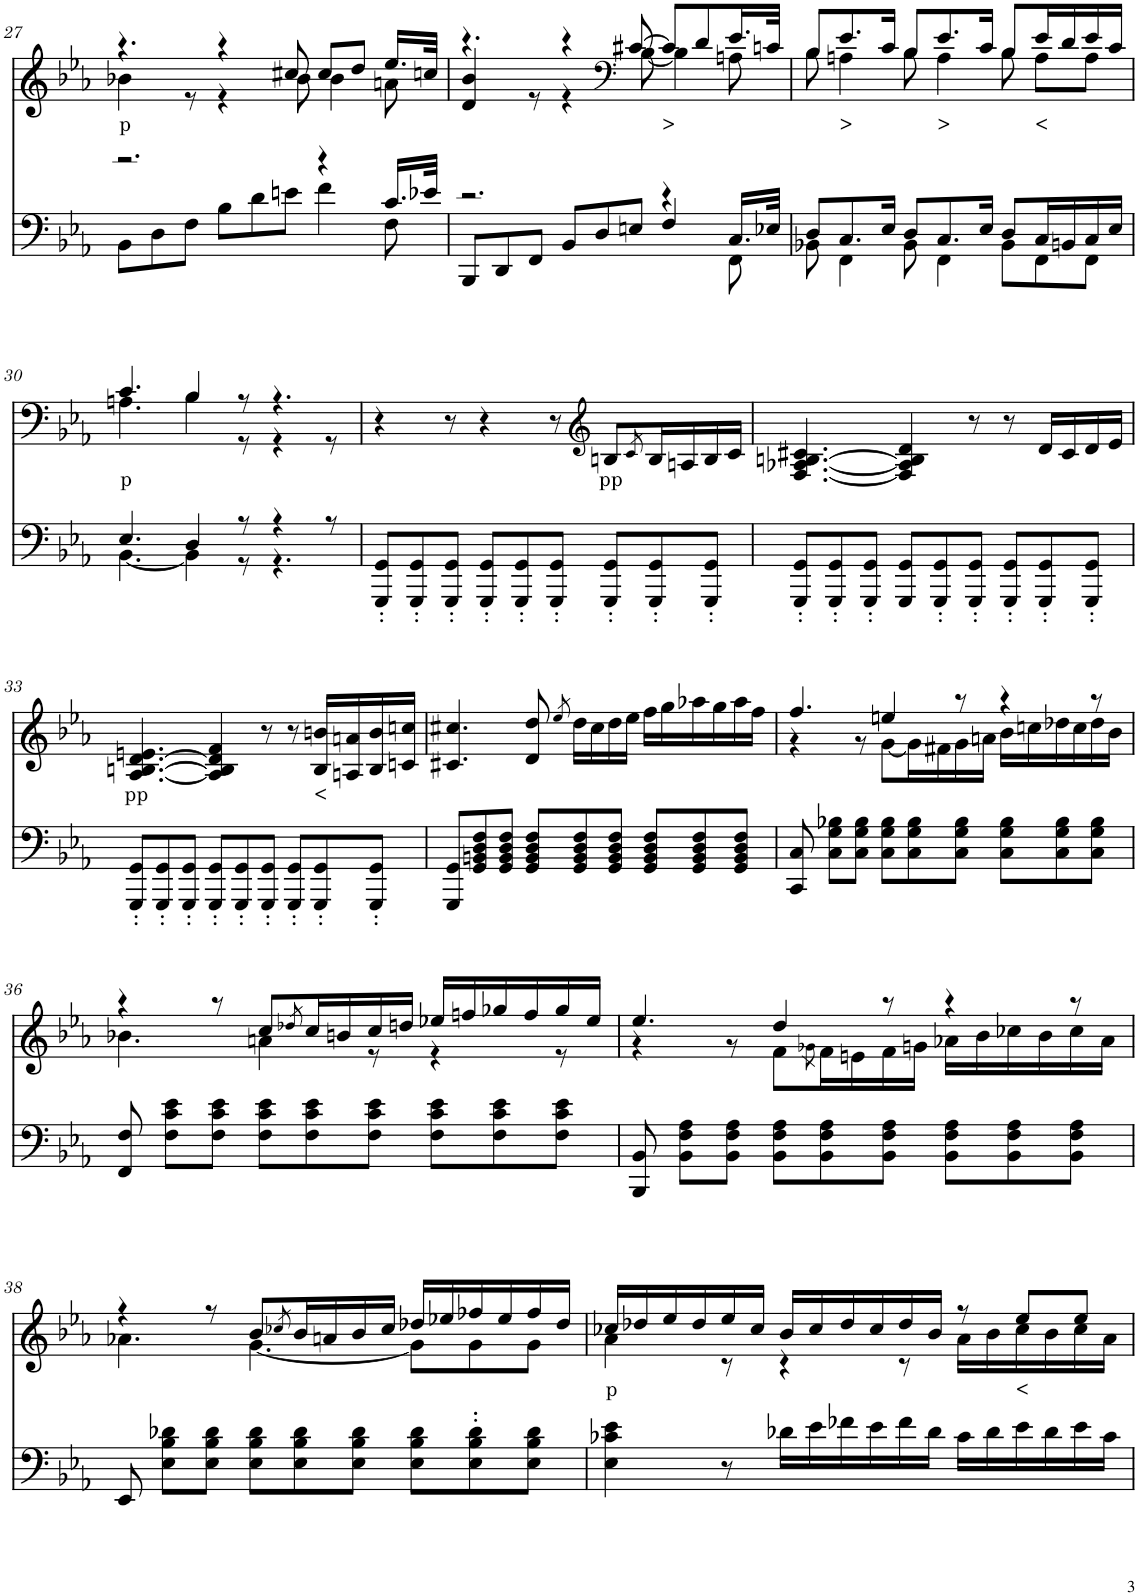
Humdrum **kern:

**kern	**kern	**text
*part2	*part1	*part1
*staff2	*staff1	*staff1
*I"Piano	*I"Piano	*
*I'Pno	*I'Pno	*
!!LO:PB:g=z
*clefF4	*clefG2	*
*k[b-e-a-]	*k[b-e-a-]	*
*E-:	*E-:	*
*M9/8	*M9/8	*
=27	=27	=27
*^	*^	*
!	!	!	!	!LO:LY:b
2.r	8BB-\L	4.r	4b-X\	p
.	8D\	.	.	.
.	8F\J	.	8r	.
.	8B-\L	4r	4r	.
.	8d\	.	.	.
.	8en\J	8cc#X/	8b-\	.
4r	4f\	8cc#/L	4b-\	.
.	.	8dd/J	.	.
16.c/LL	8F\	16.ee-/LL	8an\	.
32e-X/JJk	.	32ccn/JJk	.	.
=28	=28	=28	=28	=28
2.r	8BBB-/L	4.r	4d/ 4b-/	.
.	8DD/	.	.	.
.	8FF/J	.	8r	.
.	8BB-/L	4r	4r	.
.	8D/	.	.	.
*	*	*clefF4	*	*
.	8En/J	[8c#X/	[8B-\	.
!	!	!	!	!LO:LY:b
4r	4F/	8c#/L]	4B-\]	>
.	.	8d/	.	.
8FF\	16.C/LL	16.e-/L	8An\	.
.	32E-X/JJk	32cn/JJk	.	.
=29	=29	=29	=29	=29
8D/L	8BB-X\	8B-/L	8B-\	.
!	!	!	!	!LO:LY:b
8.C/	4FF\	8.e-/	4An\	>
16E-/Jk	.	16c/Jk	.	.
8D/L	8BB-\	8B-/L	8B-\	.
!	!	!	!	!LO:LY:b
8.C/	4FF\	8.e-/	4A\	>
16E-/Jk	.	16c/Jk	.	.
8D/L	8BB-\L	8B-/L	8B-\	.
!	!	!	!	!LO:LY:b
16C/L	8FF\	16e-/L	8A\L	<
16BBn/	.	16d/	.	.
16C/	8FF\J	16e-/	8A\J	.
16E-/JJ	.	16c/JJ	.	.
!!LO:LB:g=z	!!
=30	=30	=30	=30	=30
!	!	!	!	!LO:LY:b
4.E-/	[4.BB-\	4.c/	4.An\	p
4D/	4BB-\]	4B-/	4B-\	.
8r	8r	8r	8r	.
4r	4.r	4.r	4r	.
8r	.	.	8r	.
*v	*v	*	*	*
*	*v	*v	*
=31	=31	=31
8GGG/' 8GG/'L	4r	.
8GGG/' 8GG/'	.	.
8GGG/' 8GG/'J	8r	.
8GGG/' 8GG/'L	4r	.
8GGG/' 8GG/'	.	.
8GGG/' 8GG/'J	8r	.
*	*clefG2	*
!	!	!LO:LY:b
8GGG/' 8GG/'L	8Bn/L	pp
.	8qc/	.
8GGG/' 8GG/'	16B/L	.
.	16An/	.
8GGG/' 8GG/'J	16B/	.
.	16c/JJ	.
=32	=32	=32
8GGG/' 8GG/'L	[4.F/ [4.A-X/ [4.Bn/ 4.c#X/	.
8GGG/' 8GG/'	.	.
8GGG/' 8GG/'J	.	.
8GGG/ 8GG/L	4F/] 4A-/] 4B/] 4d/	.
8GGG/' 8GG/'	.	.
8GGG/' 8GG/'J	8r	.
8GGG/' 8GG/'L	8r	.
8GGG/' 8GG/'	16d/LL	.
.	16c#/	.
8GGG/' 8GG/'J	16d/	.
.	16e-/JJ	.
!!LO:LB:g=z
=33	=33	=33
!	!	!LO:LY:b
8GGG/' 8GG/'L	[4.A-/ [4.Bn/ [4.d/ 4.en/	pp
8GGG/' 8GG/'	.	.
8GGG/' 8GG/'J	.	.
8GGG/' 8GG/'L	4A-/] 4B/] 4d/] 4f/	.
8GGG/' 8GG/'	.	.
8GGG/' 8GG/'J	8r	.
8GGG/' 8GG/'L	8r	.
!	!	!LO:LY:b
8GGG/' 8GG/'	16B/ 16bn/LL	<
.	16An/ 16an/	.
8GGG/' 8GG/'J	16B/ 16b/	.
.	16cn/ 16ccn/JJ	.
=34	=34	=34
8GGG/ 8GG/L	4.c#X/ 4.cc#X/	.
8GG/ 8BBn/ 8D/ 8F/	.	.
8GG/ 8BB/ 8D/ 8F/J	.	.
8GG/ 8BB/ 8D/ 8F/L	8d/ 8dd/	.
.	8qee-/	.
8GG/ 8BB/ 8D/ 8F/	16dd\LL	.
.	16cc#\	.
8GG/ 8BB/ 8D/ 8F/J	16dd\	.
.	16ee-\JJ	.
8GG/ 8BB/ 8D/ 8F/L	16ff\LL	.
.	16gg\	.
8GG/ 8BB/ 8D/ 8F/	16aa-X\	.
.	16gg\	.
8GG/ 8BB/ 8D/ 8F/J	16aa-\	.
.	16ff\JJ	.
=35	=35	=35
*	*^	*
8CC/ 8C/	4.ff/	4r	.
8C\ 8G\ 8B-X\L	.	.	.
8C\ 8G\ 8B-\J	.	8r	.
8C\ 8G\ 8B-\L	4een/	[8g\L	.
8C\ 8G\ 8B-\	.	16g\L]	.
.	.	16f#X\	.
8C\ 8G\ 8B-\J	8r	16g\	.
.	.	16an\JJ	.
8C\ 8G\ 8B-\L	4r	16b-\LL	.
.	.	16ccn\	.
8C\ 8G\ 8B-\	.	16dd-X\	.
.	.	16cc\	.
8C\ 8G\ 8B-\J	8r	16dd-\	.
.	.	16b-\JJ	.
!!LO:LB:g=z	!!
=36	=36	=36	=36
8FF/ 8F/	4r	4.b-X\	.
8F\ 8c\ 8e-\L	.	.	.
8F\ 8c\ 8e-\J	8r	.	.
8F\ 8c\ 8e-\L	8cc/L	4an\	.
.	8qdd-X/	.	.
8F\ 8c\ 8e-\	16cc/L	.	.
.	16bn/	.	.
8F\ 8c\ 8e-\J	16cc/	8r	.
.	16ddn/JJ	.	.
8F\ 8c\ 8e-\L	16ee-X/LL	4r	.
.	16ffn/	.	.
8F\ 8c\ 8e-\	16gg-X/	.	.
.	16ff/	.	.
8F\ 8c\ 8e-\J	16gg-/	8r	.
.	16ee-/JJ	.	.
=37	=37	=37	=37
8BBB-/ 8BB-/	4.ee-/	4r	.
8BB-\ 8F\ 8A-\L	.	.	.
8BB-\ 8F\ 8A-\J	.	8r	.
8BB-\ 8F\ 8A-\L	4dd/	8f\L	.
.	.	8qg-X\	.
8BB-\ 8F\ 8A-\	.	16f\L	.
.	.	16en\	.
8BB-\ 8F\ 8A-\J	8r	16f\	.
.	.	16gn\JJ	.
8BB-\ 8F\ 8A-\L	4r	16a-X\LL	.
.	.	16b-\	.
8BB-\ 8F\ 8A-\	.	16cc-X\	.
.	.	16b-\	.
8BB-\ 8F\ 8A-\J	8r	16cc-\	.
.	.	16a-\JJ	.
!!LO:LB:g=z	!!
=38	=38	=38	=38
8EE-/	4r	4.a-X\	.
8E-\ 8B-\ 8d-X\L	.	.	.
8E-\ 8B-\ 8d-\J	8r	.	.
8E-\ 8B-\ 8d-\L	8b-/L	[4.g\	.
.	8qcc-X/	.	.
8E-\ 8B-\ 8d-\	16b-/L	.	.
.	16an/	.	.
8E-\ 8B-\ 8d-\J	16b-/	.	.
.	16cc-/JJ	.	.
8E-\ 8B-\ 8d-\L	16dd-X/LL	8g\L]	.
.	16ee-X/	.	.
8E-\' 8B-\' 8d-\'	16ff-X/	8g\	.
.	16ee-/	.	.
8E-\ 8B-\ 8d-\J	16ff-/	8g\J	.
.	16dd-/JJ	.	.
=39	=39	=39	=39
!	!	!	!LO:LY:b
4E-\ 4c-X\ 4e-\	16cc-X/LL	4a-\	p
.	16dd-X/	.	.
.	16ee-/	.	.
.	16dd-/	.	.
8r	16ee-/	8r	.
.	16cc-/JJ	.	.
16d-X\LL	16b-/LL	4r	.
16e-\	16cc-/	.	.
16f-X\	16dd-/	.	.
16e-\	16cc-/	.	.
16f-\	16dd-/	8r	.
16d-\JJ	16b-/JJ	.	.
16c-\LL	8r	16a-\LL	.
16d-\	.	16b-\	.
!	!	!	!LO:LY:b
16e-\	8ee-/L	16cc-\	<
16d-\	.	16b-\	.
16e-\	8ee-/J	16cc-\	.
16c-\JJ	.	16a-\JJ	.
*	*v	*v	*
=	=	=
*-	*-	*-
